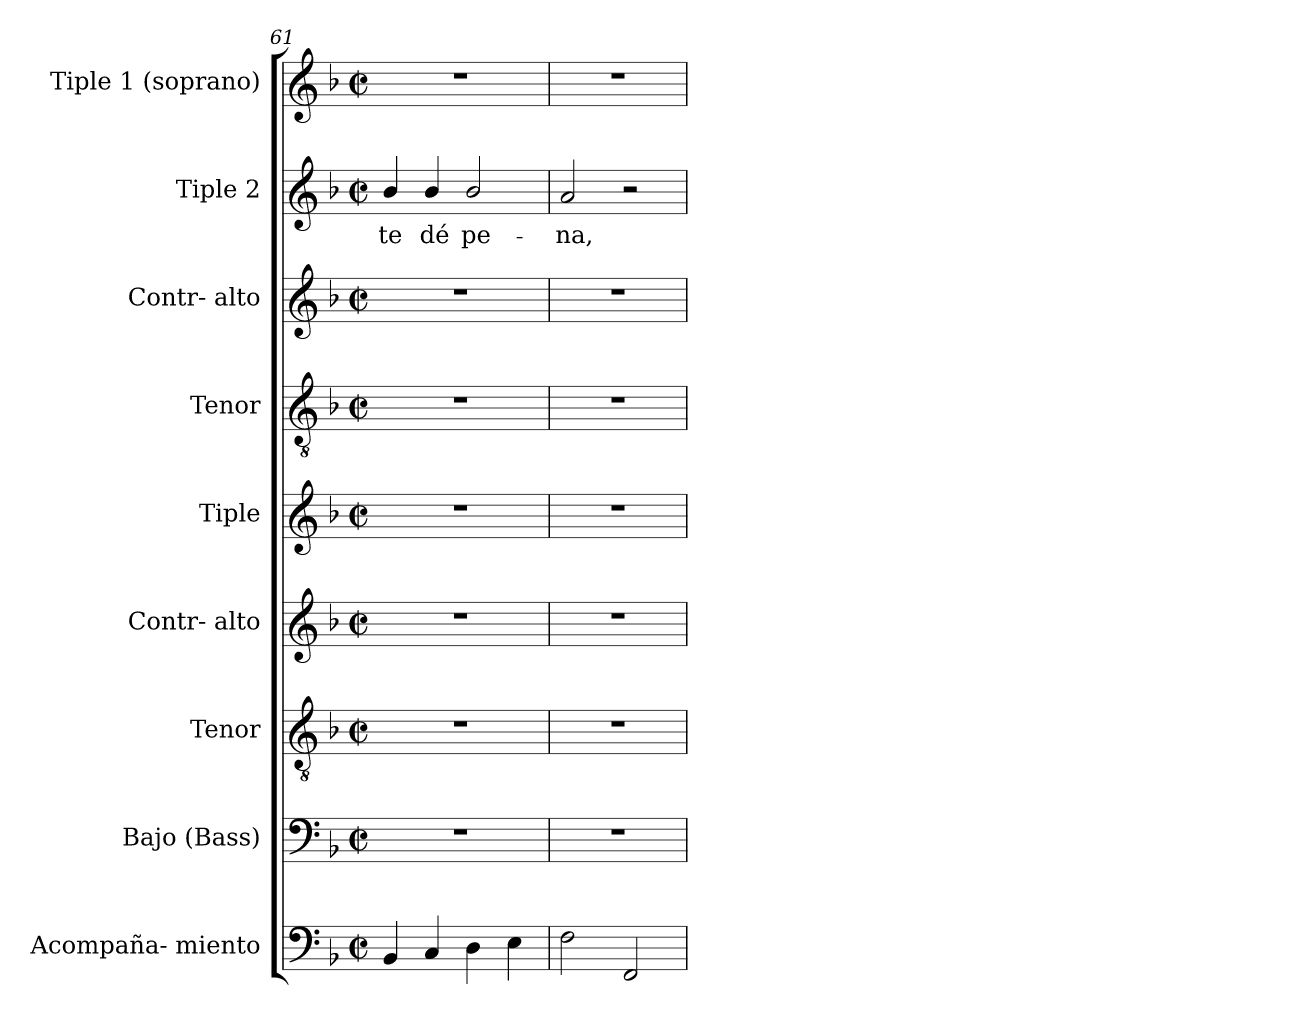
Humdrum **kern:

**kern	**kern	**kern	**kern	**kern	**kern	**kern	**kern	**text	**kern
*part9	*part8	*part7	*part6	*part5	*part4	*part3	*part2	*part2	*part1
*staff9	*staff8	*staff7	*staff6	*staff5	*staff4	*staff3	*staff2	*staff2	*staff1
*I"Acompaña- miento	*I"Bajo (Bass)	*I"Tenor	*I"Contr- alto	*I"Tiple	*I"Tenor	*I"Contr- alto	*I"Tiple 2	*	*I"Tiple 1 (soprano)
*	*I'B.	*I'T.	*I'A.	*	*I'T.	*I'A.	*	*	*I'S.
*clefF4	*clefF4	*clefGv2	*clefG2	*clefG2	*clefGv2	*clefG2	*clefG2	*	*clefG2
*	*	*ITrd7c12	*	*	*ITrd7c12	*	*	*	*
*k[b-]	*k[b-]	*k[b-]	*k[b-]	*k[b-]	*k[b-]	*k[b-]	*k[b-]	*	*k[b-]
*F:	*F:	*F:	*F:	*F:	*F:	*F:	*F:	*	*F:
*M2/2	*M2/2	*M2/2	*M2/2	*M2/2	*M2/2	*M2/2	*M2/2	*	*M2/2
*met(c|)	*met(c|)	*met(c|)	*met(c|)	*met(c|)	*met(c|)	*met(c|)	*met(c|)	*	*met(c|)
=61	=61	=61	=61	=61	=61	=61	=61	=61	=61
!	!	!	!	!	!	!	!	!LO:LY:b:color=#000000	!
4BB-i/	1r	1r	1r	1r	1r	1r	4b-i/	te	1r
!	!	!	!	!	!	!	!	!LO:LY:b:color=#000000	!
4Ci/	.	.	.	.	.	.	4b-i/	dé	.
!	!	!	!	!	!	!	!	!LO:LY:b:color=#000000	!
4Di\	.	.	.	.	.	.	2b-i/	pe-	.
4Ei\	.	.	.	.	.	.	.	.	.
=62	=62	=62	=62	=62	=62	=62	=62	=62	=62
!	!	!	!	!	!	!	!	!LO:LY:b:color=#000000	!
2Fi\	1r	1r	1r	1r	1r	1r	2ai/	-na,	1r
2FFi/	.	.	.	.	.	.	2r	.	.
=	=	=	=	=	=	=	=	=	=
*-	*-	*-	*-	*-	*-	*-	*-	*-	*-
